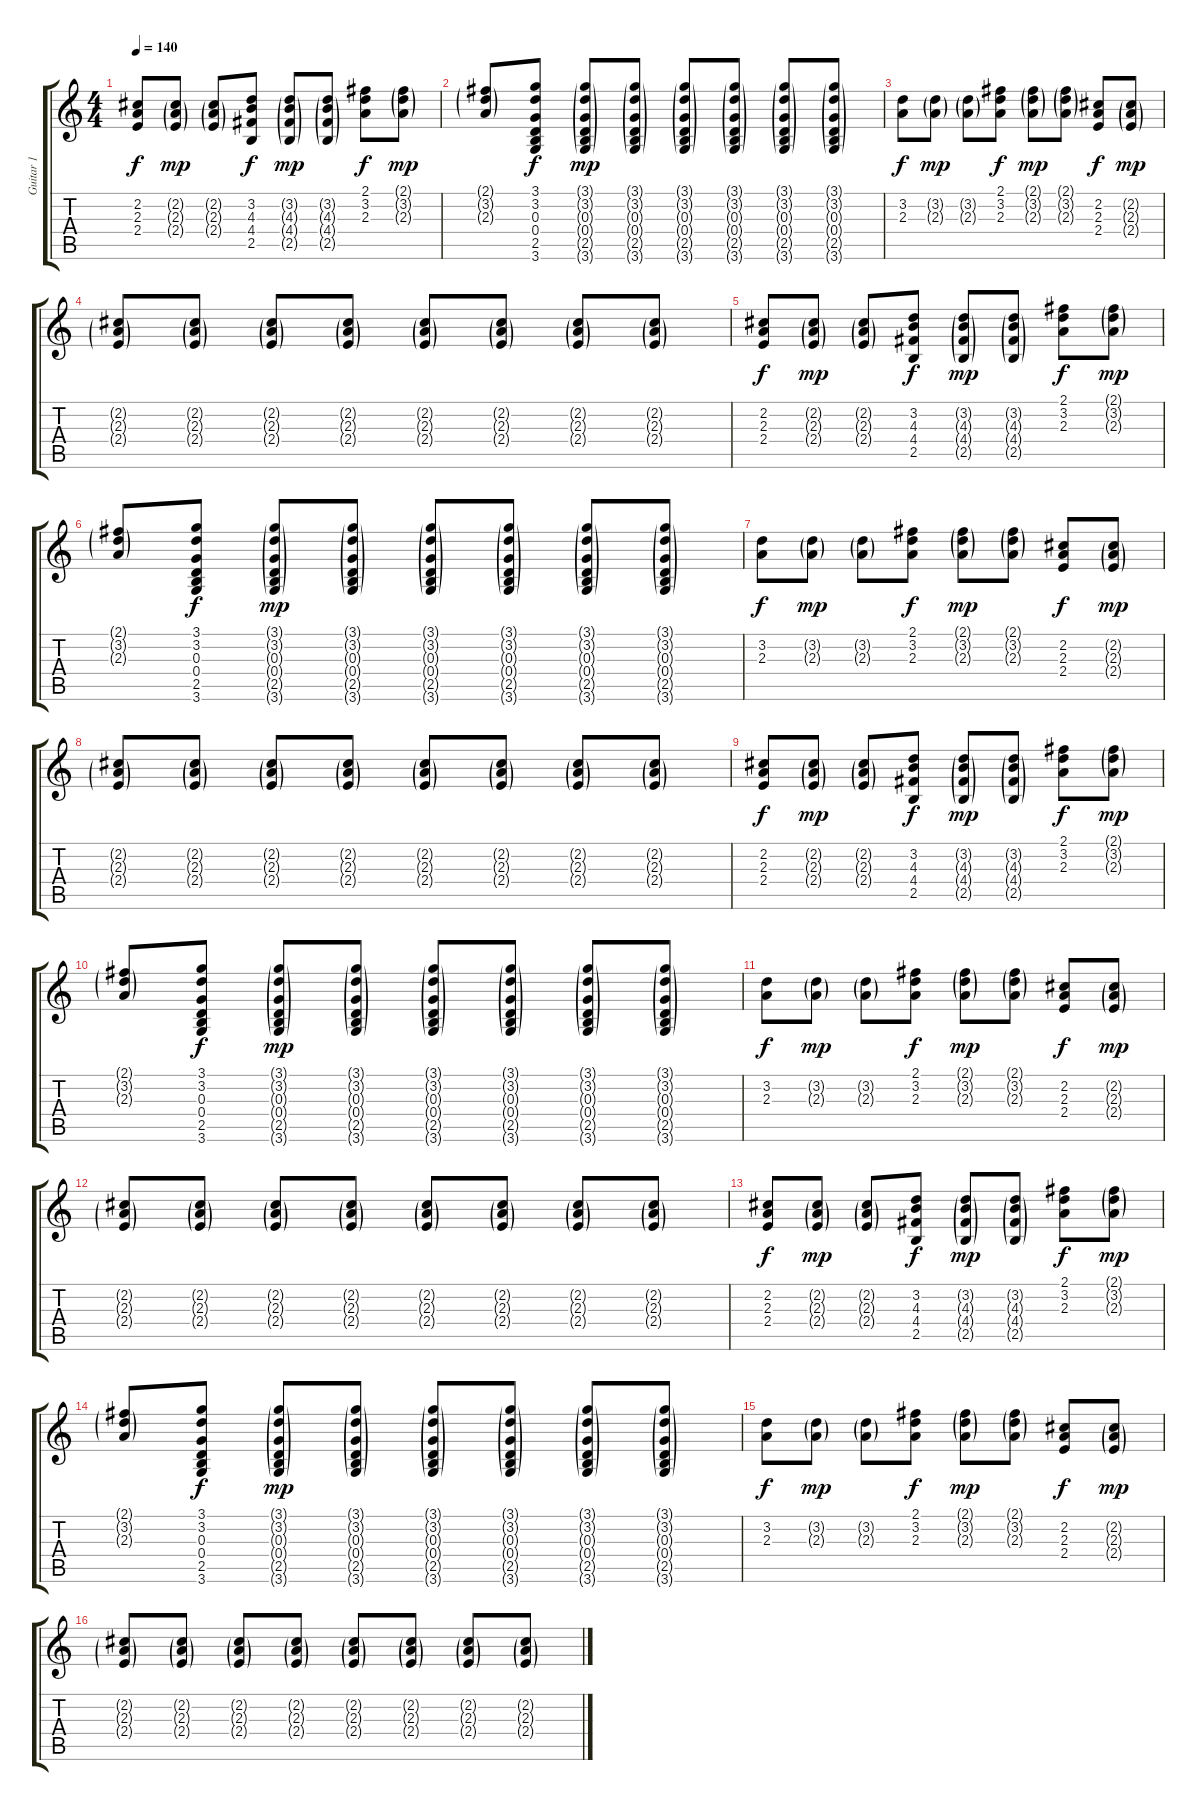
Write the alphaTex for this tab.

\track ("Guitar 1" "Guitar 1") {instrument electricguitarclean}
\staff {score tabs}
\tuning (E4 B3 G3 D3 A2 E2) {hide}
\ts (4 4)
\tempo 140
\clef g2
\ks c
(2.2 2.3 2.4).8{dy f} (2.2{g} 2.3{g} 2.4{g}).8{dy mp} (2.2{g} 2.3{g} 2.4{g}).8 (3.2 4.3 4.4 2.5).8{dy f} (3.2{g} 4.3{g} 4.4{g} 2.5{g}).8{dy mp} (3.2{g} 4.3{g} 4.4{g} 2.5{g}).8 (2.1 3.2 2.3).8{dy f} (2.1{g} 3.2{g} 2.3{g}).8{dy mp} |
(2.1{g} 3.2{g} 2.3{g}).8 (3.1 3.2 0.3 0.4 2.5 3.6).8{dy f} (3.1{g} 3.2{g} 0.3{g} 0.4{g} 2.5{g} 3.6{g}).8{dy mp} (3.1{g} 3.2{g} 0.3{g} 0.4{g} 2.5{g} 3.6{g}).8 (3.1{g} 3.2{g} 0.3{g} 0.4{g} 2.5{g} 3.6{g}).8 (3.1{g} 3.2{g} 0.3{g} 0.4{g} 2.5{g} 3.6{g}).8 (3.1{g} 3.2{g} 0.3{g} 0.4{g} 2.5{g} 3.6{g}).8 (3.1{g} 3.2{g} 0.3{g} 0.4{g} 2.5{g} 3.6{g}).8 |
(3.2 2.3).8{dy f} (3.2{g} 2.3{g}).8{dy mp} (3.2{g} 2.3{g}).8 (2.1 3.2 2.3).8{dy f} (2.1{g} 3.2{g} 2.3{g}).8{dy mp} (2.1{g} 3.2{g} 2.3{g}).8 (2.2 2.3 2.4).8{dy f} (2.2{g} 2.3{g} 2.4{g}).8{dy mp} |
(2.2{g} 2.3{g} 2.4{g}).8 (2.2{g} 2.3{g} 2.4{g}).8 (2.2{g} 2.3{g} 2.4{g}).8 (2.2{g} 2.3{g} 2.4{g}).8 (2.2{g} 2.3{g} 2.4{g}).8 (2.2{g} 2.3{g} 2.4{g}).8 (2.2{g} 2.3{g} 2.4{g}).8 (2.2{g} 2.3{g} 2.4{g}).8 |
(2.2 2.3 2.4).8{dy f} (2.2{g} 2.3{g} 2.4{g}).8{dy mp} (2.2{g} 2.3{g} 2.4{g}).8 (3.2 4.3 4.4 2.5).8{dy f} (3.2{g} 4.3{g} 4.4{g} 2.5{g}).8{dy mp} (3.2{g} 4.3{g} 4.4{g} 2.5{g}).8 (2.1 3.2 2.3).8{dy f} (2.1{g} 3.2{g} 2.3{g}).8{dy mp} |
(2.1{g} 3.2{g} 2.3{g}).8 (3.1 3.2 0.3 0.4 2.5 3.6).8{dy f} (3.1{g} 3.2{g} 0.3{g} 0.4{g} 2.5{g} 3.6{g}).8{dy mp} (3.1{g} 3.2{g} 0.3{g} 0.4{g} 2.5{g} 3.6{g}).8 (3.1{g} 3.2{g} 0.3{g} 0.4{g} 2.5{g} 3.6{g}).8 (3.1{g} 3.2{g} 0.3{g} 0.4{g} 2.5{g} 3.6{g}).8 (3.1{g} 3.2{g} 0.3{g} 0.4{g} 2.5{g} 3.6{g}).8 (3.1{g} 3.2{g} 0.3{g} 0.4{g} 2.5{g} 3.6{g}).8 |
(3.2 2.3).8{dy f} (3.2{g} 2.3{g}).8{dy mp} (3.2{g} 2.3{g}).8 (2.1 3.2 2.3).8{dy f} (2.1{g} 3.2{g} 2.3{g}).8{dy mp} (2.1{g} 3.2{g} 2.3{g}).8 (2.2 2.3 2.4).8{dy f} (2.2{g} 2.3{g} 2.4{g}).8{dy mp} |
(2.2{g} 2.3{g} 2.4{g}).8 (2.2{g} 2.3{g} 2.4{g}).8 (2.2{g} 2.3{g} 2.4{g}).8 (2.2{g} 2.3{g} 2.4{g}).8 (2.2{g} 2.3{g} 2.4{g}).8 (2.2{g} 2.3{g} 2.4{g}).8 (2.2{g} 2.3{g} 2.4{g}).8 (2.2{g} 2.3{g} 2.4{g}).8 |
(2.2 2.3 2.4).8{dy f} (2.2{g} 2.3{g} 2.4{g}).8{dy mp} (2.2{g} 2.3{g} 2.4{g}).8 (3.2 4.3 4.4 2.5).8{dy f} (3.2{g} 4.3{g} 4.4{g} 2.5{g}).8{dy mp} (3.2{g} 4.3{g} 4.4{g} 2.5{g}).8 (2.1 3.2 2.3).8{dy f} (2.1{g} 3.2{g} 2.3{g}).8{dy mp} |
(2.1{g} 3.2{g} 2.3{g}).8 (3.1 3.2 0.3 0.4 2.5 3.6).8{dy f} (3.1{g} 3.2{g} 0.3{g} 0.4{g} 2.5{g} 3.6{g}).8{dy mp} (3.1{g} 3.2{g} 0.3{g} 0.4{g} 2.5{g} 3.6{g}).8 (3.1{g} 3.2{g} 0.3{g} 0.4{g} 2.5{g} 3.6{g}).8 (3.1{g} 3.2{g} 0.3{g} 0.4{g} 2.5{g} 3.6{g}).8 (3.1{g} 3.2{g} 0.3{g} 0.4{g} 2.5{g} 3.6{g}).8 (3.1{g} 3.2{g} 0.3{g} 0.4{g} 2.5{g} 3.6{g}).8 |
(3.2 2.3).8{dy f} (3.2{g} 2.3{g}).8{dy mp} (3.2{g} 2.3{g}).8 (2.1 3.2 2.3).8{dy f} (2.1{g} 3.2{g} 2.3{g}).8{dy mp} (2.1{g} 3.2{g} 2.3{g}).8 (2.2 2.3 2.4).8{dy f} (2.2{g} 2.3{g} 2.4{g}).8{dy mp} |
(2.2{g} 2.3{g} 2.4{g}).8 (2.2{g} 2.3{g} 2.4{g}).8 (2.2{g} 2.3{g} 2.4{g}).8 (2.2{g} 2.3{g} 2.4{g}).8 (2.2{g} 2.3{g} 2.4{g}).8 (2.2{g} 2.3{g} 2.4{g}).8 (2.2{g} 2.3{g} 2.4{g}).8 (2.2{g} 2.3{g} 2.4{g}).8 |
(2.2 2.3 2.4).8{dy f} (2.2{g} 2.3{g} 2.4{g}).8{dy mp} (2.2{g} 2.3{g} 2.4{g}).8 (3.2 4.3 4.4 2.5).8{dy f} (3.2{g} 4.3{g} 4.4{g} 2.5{g}).8{dy mp} (3.2{g} 4.3{g} 4.4{g} 2.5{g}).8 (2.1 3.2 2.3).8{dy f} (2.1{g} 3.2{g} 2.3{g}).8{dy mp} |
(2.1{g} 3.2{g} 2.3{g}).8 (3.1 3.2 0.3 0.4 2.5 3.6).8{dy f} (3.1{g} 3.2{g} 0.3{g} 0.4{g} 2.5{g} 3.6{g}).8{dy mp} (3.1{g} 3.2{g} 0.3{g} 0.4{g} 2.5{g} 3.6{g}).8 (3.1{g} 3.2{g} 0.3{g} 0.4{g} 2.5{g} 3.6{g}).8 (3.1{g} 3.2{g} 0.3{g} 0.4{g} 2.5{g} 3.6{g}).8 (3.1{g} 3.2{g} 0.3{g} 0.4{g} 2.5{g} 3.6{g}).8 (3.1{g} 3.2{g} 0.3{g} 0.4{g} 2.5{g} 3.6{g}).8 |
(3.2 2.3).8{dy f} (3.2{g} 2.3{g}).8{dy mp} (3.2{g} 2.3{g}).8 (2.1 3.2 2.3).8{dy f} (2.1{g} 3.2{g} 2.3{g}).8{dy mp} (2.1{g} 3.2{g} 2.3{g}).8 (2.2 2.3 2.4).8{dy f} (2.2{g} 2.3{g} 2.4{g}).8{dy mp} |
(2.2{g} 2.3{g} 2.4{g}).8 (2.2{g} 2.3{g} 2.4{g}).8 (2.2{g} 2.3{g} 2.4{g}).8 (2.2{g} 2.3{g} 2.4{g}).8 (2.2{g} 2.3{g} 2.4{g}).8 (2.2{g} 2.3{g} 2.4{g}).8 (2.2{g} 2.3{g} 2.4{g}).8 (2.2{g} 2.3{g} 2.4{g}).8
